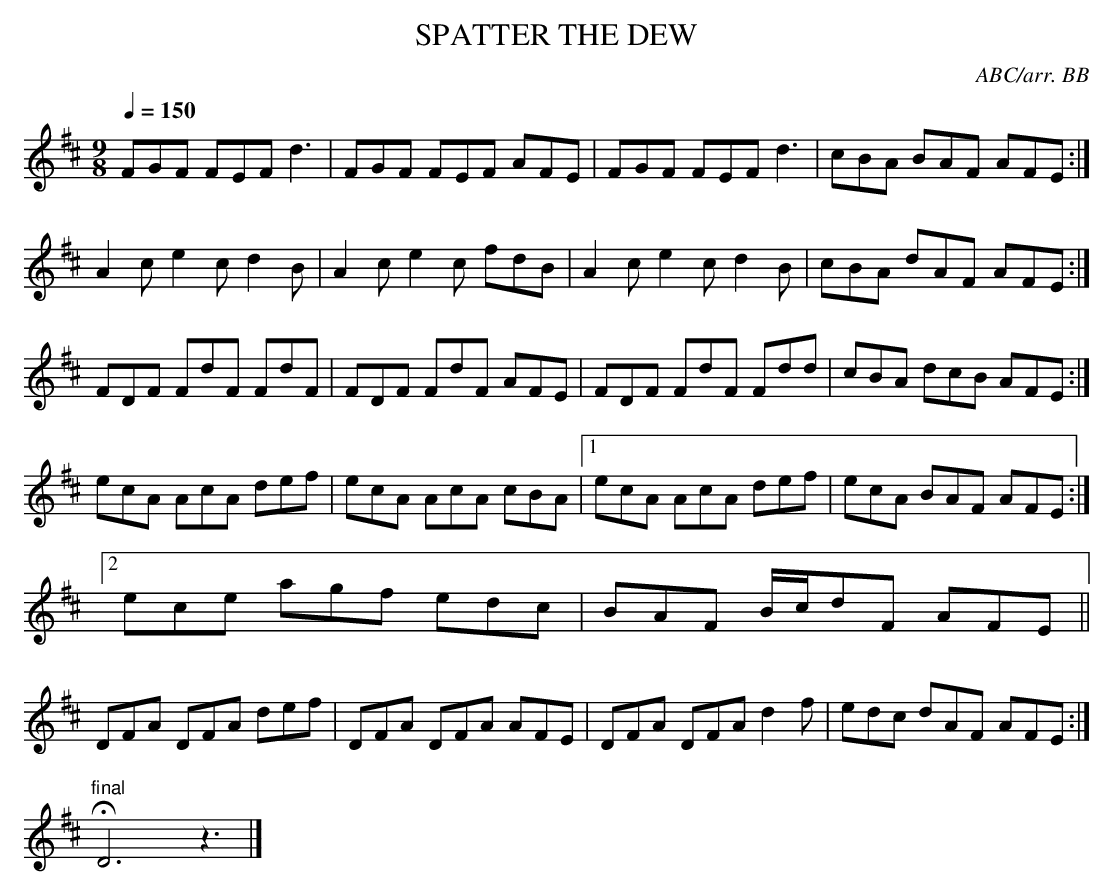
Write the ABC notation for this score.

X:1
T:SPATTER THE DEW
C:ABC/arr. BB
M:9/8
Q:1/4=150
K:D
FGF FEF d3|FGF FEF AFE|FGF FEF d3|cBA BAF AFE:|
A2c e2c d2B|A2c e2c fdB|A2c e2c d2B|cBA dAF AFE:|
FDF FdF FdF|FDF FdF AFE|FDF FdF Fdd|cBA dcB AFE:|
ecA AcA def|ecA AcA cBA|1 ecA AcA def|ecA BAF AFE:|
[2 ece agf edc|BAF B/c/dF AFE||
DFA DFA def|DFA DFA AFE|DFA DFA d2f|edc dAF AFE:|
"final"HD6z3|]
